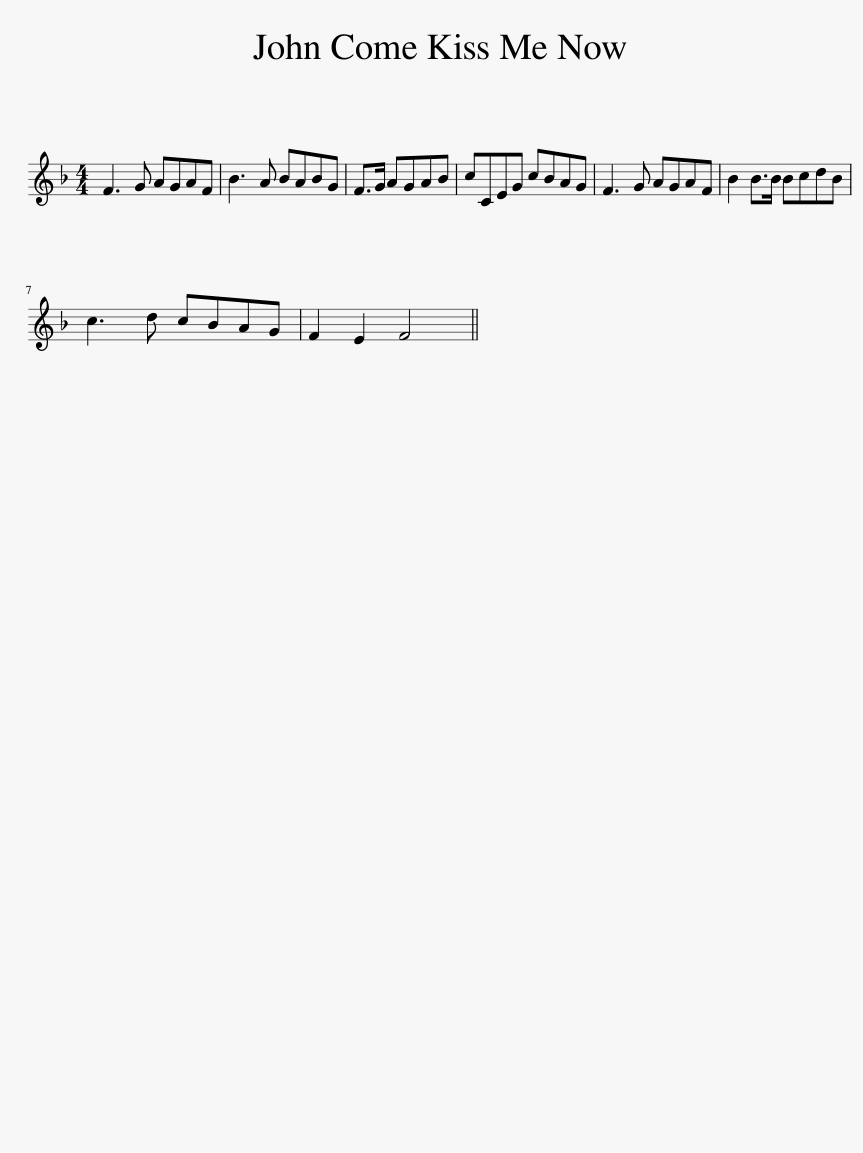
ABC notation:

X:1
L:1/8
M:4/4
I:linebreak $
K:F
V:1 treble
V:1
 F3 G AGAF | B3 A BABG | F>G AGAB | cCEG cBAG | F3 G AGAF | %5
 B2 B>B BcdB |$ c3 d cBAG | F2 E2 F4 || %8
